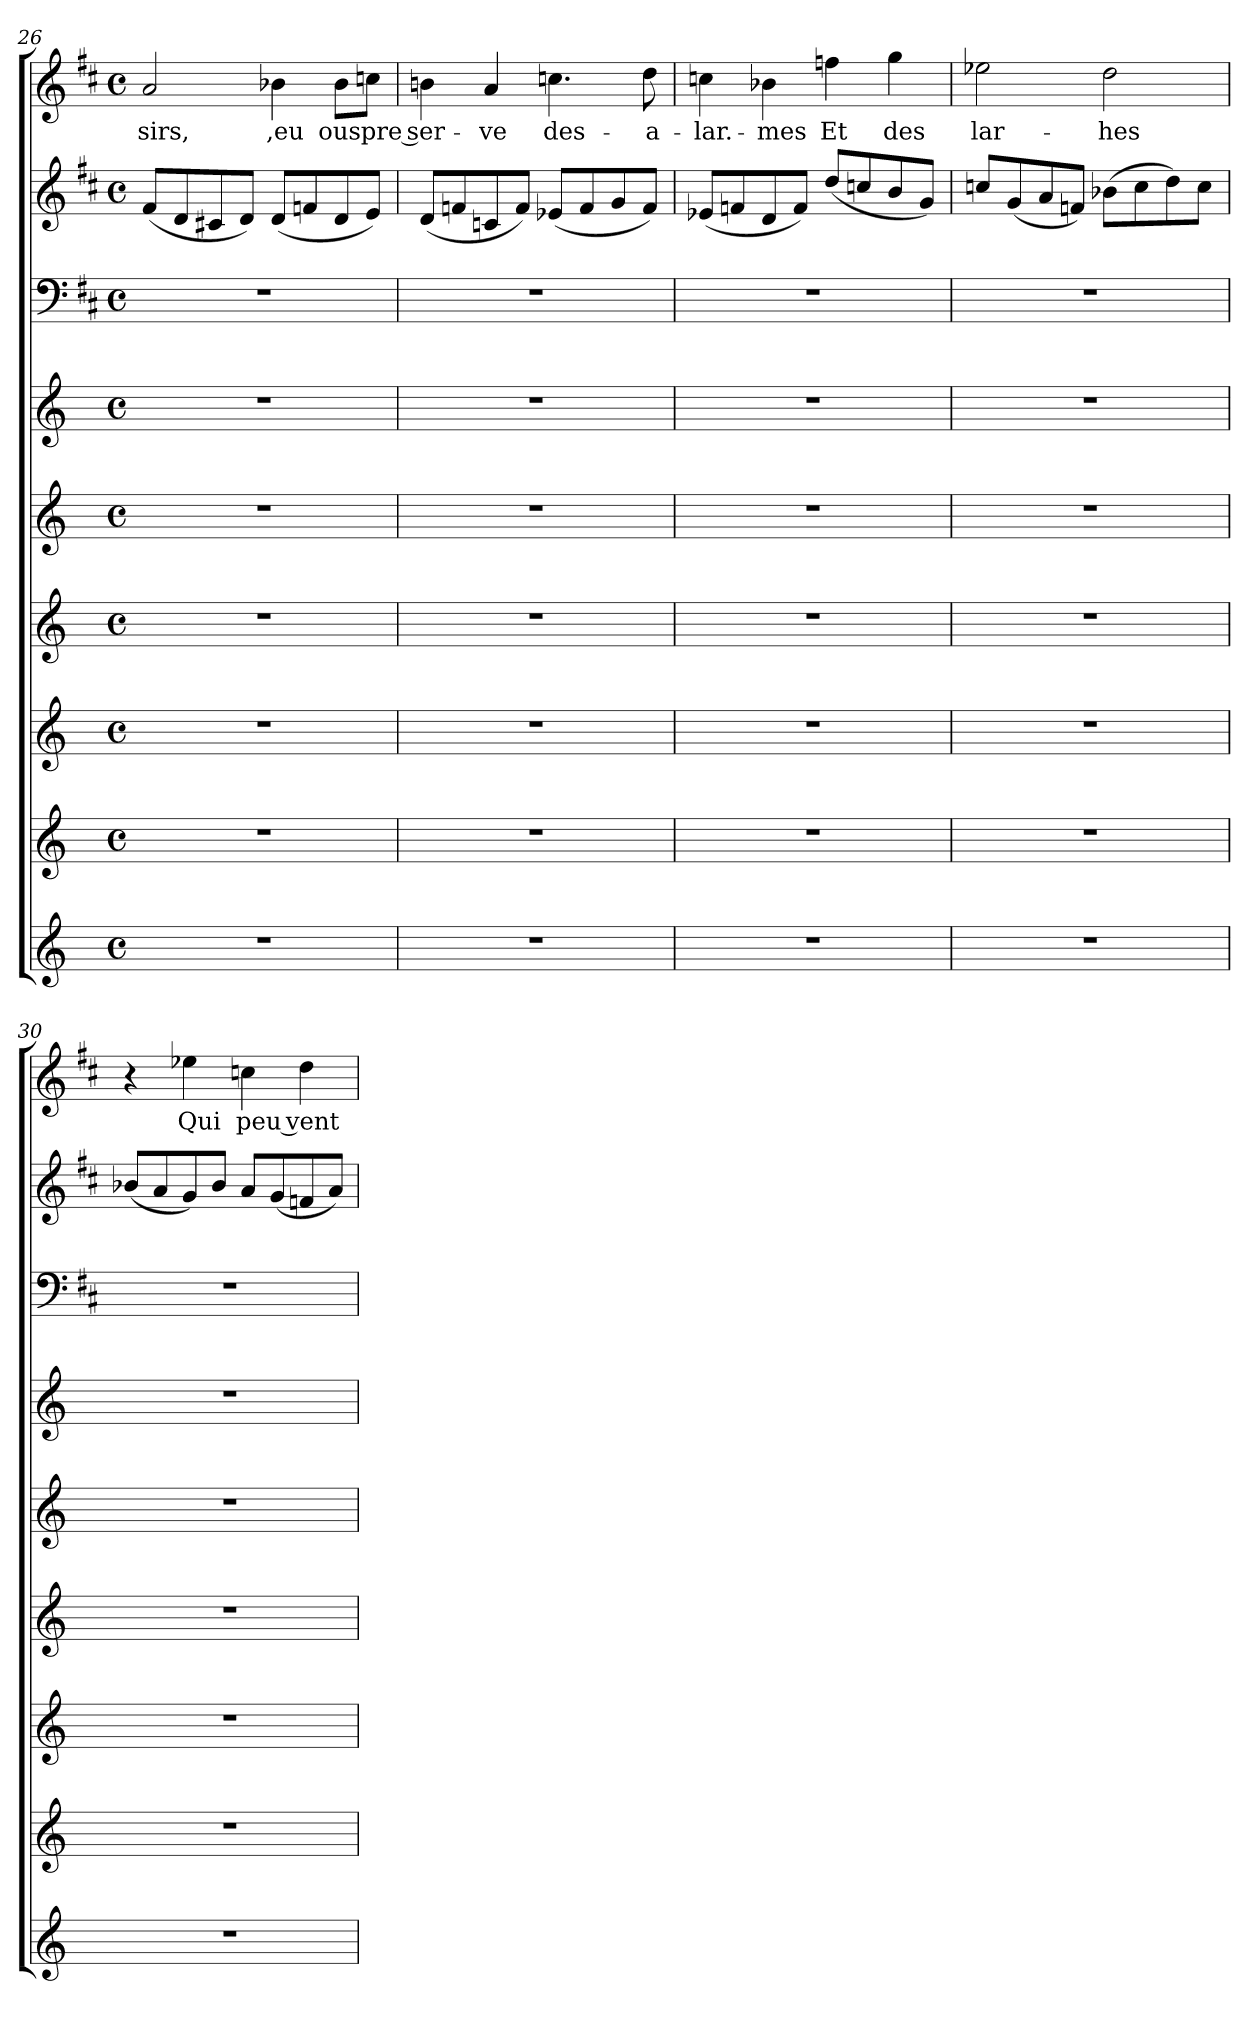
**kern	**kern	**kern	**kern	**kern	**kern	**kern	**kern	**kern	**text
*part9	*part8	*part7	*part6	*part5	*part4	*part3	*part2	*part1	*part1
*staff9	*staff8	*staff7	*staff6	*staff5	*staff4	*staff3	*staff2	*staff1	*staff1
*clefG2	*clefG2	*clefG2	*clefG2	*clefG2	*clefG2	*clefF4	*clefG2	*clefG2	*
*k[]	*k[]	*k[]	*k[]	*k[]	*k[]	*k[f#c#]	*k[f#c#]	*k[f#c#]	*
*C:	*C:	*C:	*C:	*C:	*C:	*D:	*D:	*D:	*
*M4/4	*M4/4	*M4/4	*M4/4	*M4/4	*M4/4	*M4/4	*M4/4	*M4/4	*
*met(c)	*met(c)	*met(c)	*met(c)	*met(c)	*met(c)	*met(c)	*met(c)	*met(c)	*
=26	=26	=26	=26	=26	=26	=26	=26	=26	=26
1r	1r	1r	1r	1r	1r	1r	(8f#/L	2a/	sirs,
.	.	.	.	.	.	.	8d/	.	.
.	.	.	.	.	.	.	8c#X/	.	.
.	.	.	.	.	.	.	8d/J)	.	.
.	.	.	.	.	.	.	(8d/L	4b-X\	,eu
.	.	.	.	.	.	.	8fn/	.	.
.	.	.	.	.	.	.	8d/	8b-\L	ous
.	.	.	.	.	.	.	8e/J)	8cc\J	pre ser-
=27	=27	=27	=27	=27	=27	=27	=27	=27	=27
1r	1r	1r	1r	1r	1r	1r	(8d/L	4bn\	.
.	.	.	.	.	.	.	8fn/	.	.
.	.	.	.	.	.	.	8cn/	4a/	ve
.	.	.	.	.	.	.	8f/J)	.	.
.	.	.	.	.	.	.	(8e-X/L	4.cc\	des-
.	.	.	.	.	.	.	8f/	.	.
.	.	.	.	.	.	.	8g/	.	.
.	.	.	.	.	.	.	8f/J)	8dd\	a-
!!LO:LB:g=z
=28	=28	=28	=28	=28	=28	=28	=28	=28	=28
1r	1r	1r	1r	1r	1r	1r	(8e-X/L	4cc\	lar.-
.	.	.	.	.	.	.	8fn/	.	.
.	.	.	.	.	.	.	8d/	4b-X\	mes
.	.	.	.	.	.	.	8f/J)	.	.
.	.	.	.	.	.	.	(8dd/L	4ffn\	Et
.	.	.	.	.	.	.	8cc/	.	.
.	.	.	.	.	.	.	8b/	4gg\	des
.	.	.	.	.	.	.	8g/J)	.	.
=29	=29	=29	=29	=29	=29	=29	=29	=29	=29
1r	1r	1r	1r	1r	1r	1r	8cc/L	2ee-X\	lar-
.	.	.	.	.	.	.	(8g/	.	.
.	.	.	.	.	.	.	8a/	.	.
.	.	.	.	.	.	.	8fn/J)	.	.
.	.	.	.	.	.	.	(8b-X\L	2dd\	hes
.	.	.	.	.	.	.	8cc\	.	.
.	.	.	.	.	.	.	8dd\)	.	.
.	.	.	.	.	.	.	8cc\J	.	.
=30	=30	=30	=30	=30	=30	=30	=30	=30	=30
1r	1r	1r	1r	1r	1r	1r	(8b-X/L	4r	.
.	.	.	.	.	.	.	8a/	.	.
.	.	.	.	.	.	.	8g/)	4ee-X\	Qui
.	.	.	.	.	.	.	8b-/J	.	.
.	.	.	.	.	.	.	8a/L	4cc\	peu vent-
.	.	.	.	.	.	.	(8g/	.	.
.	.	.	.	.	.	.	8fn/	4dd\	.
.	.	.	.	.	.	.	8a/J)	.	.
=	=	=	=	=	=	=	=	=	=
*-	*-	*-	*-	*-	*-	*-	*-	*-	*-
